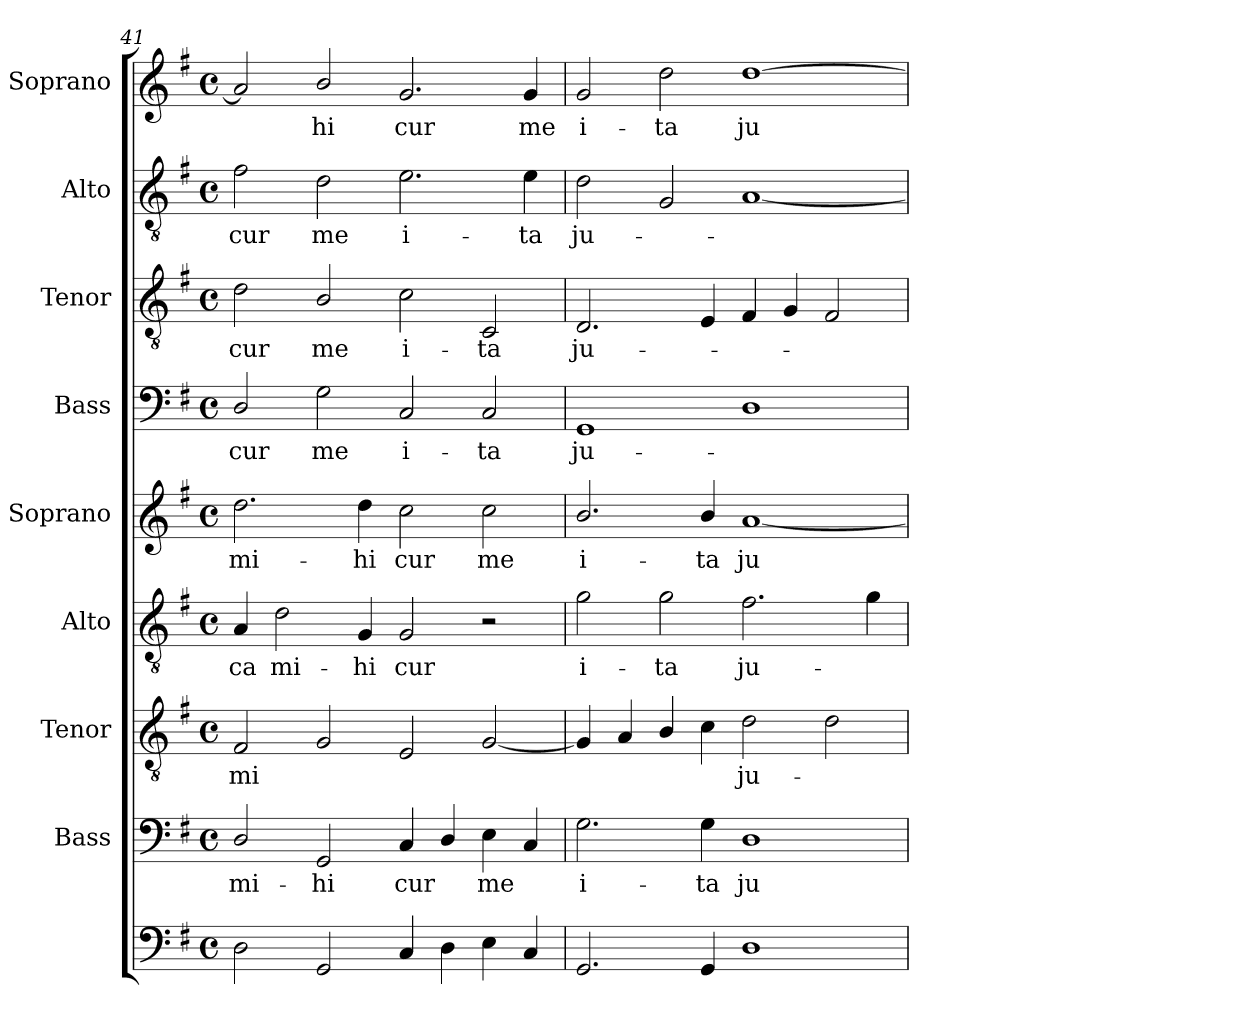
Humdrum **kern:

**kern	**kern	**text	**kern	**text	**kern	**text	**kern	**text	**kern	**text	**kern	**text	**kern	**text	**kern	**text
*part9	*part8	*part8	*part7	*part7	*part6	*part6	*part5	*part5	*part4	*part4	*part3	*part3	*part2	*part2	*part1	*part1
*staff9	*staff8	*staff8	*staff7	*staff7	*staff6	*staff6	*staff5	*staff5	*staff4	*staff4	*staff3	*staff3	*staff2	*staff2	*staff1	*staff1
*I""Violón y contrabajo"	*I"Bass	*	*I"Tenor	*	*I"Alto	*	*I"Soprano	*	*I"Bass	*	*I"Tenor	*	*I"Alto	*	*I"Soprano	*
*I'Cont.	*I'B.	*	*I'T.	*	*I'A.	*	*I'S.	*	*I'B.	*	*I'T.	*	*I'A.	*	*I'S.	*
*clefF4	*clefF4	*	*clefGv2	*	*clefGv2	*	*clefG2	*	*clefF4	*	*clefGv2	*	*clefGv2	*	*clefG2	*
*	*	*	*ITrd7c12	*	*ITrd7c12	*	*	*	*	*	*ITrd7c12	*	*ITrd7c12	*	*	*
*k[f#]	*k[f#]	*	*k[f#]	*	*k[f#]	*	*k[f#]	*	*k[f#]	*	*k[f#]	*	*k[f#]	*	*k[f#]	*
*G:	*G:	*	*G:	*	*G:	*	*G:	*	*G:	*	*G:	*	*G:	*	*G:	*
*M4/4	*M4/4	*	*M4/4	*	*M4/4	*	*M4/4	*	*M4/4	*	*M4/4	*	*M4/4	*	*M4/4	*
*met(c)	*met(c)	*	*met(c)	*	*met(c)	*	*met(c)	*	*met(c)	*	*met(c)	*	*met(c)	*	*met(c)	*
=41	=41	=41	=41	=41	=41	=41	=41	=41	=41	=41	=41	=41	=41	=41	=41	=41
!	!	!LO:LY:b:color=#000000	!	!	!	!	!	!	!	!	!	!	!	!	!	!
!	!	!	!	!LO:LY:b:color=#000000	!	!	!	!	!	!	!	!	!	!	!	!
!	!	!	!	!	!	!LO:LY:b:color=#000000	!	!	!	!	!	!	!	!	!	!
!	!	!	!	!	!	!	!	!LO:LY:b:color=#000000	!	!	!	!	!	!	!	!
!	!	!	!	!	!	!	!	!	!	!LO:LY:b:color=#000000	!	!	!	!	!	!
!	!	!	!	!	!	!	!	!	!	!	!	!LO:LY:b:color=#000000	!	!	!	!
!	!	!	!	!	!	!	!	!	!	!	!	!	!	!LO:LY:b:color=#000000	!	!
2Di\	2Di/	mi-	2FF#i/	mi	4AAi/	-ca	2.ddi\	mi-	2Di/	cur	2Di\	cur	2F#i\	cur	2ai/]	.
!	!	!	!	!	!	!LO:LY:b:color=#000000	!	!	!	!	!	!	!	!	!	!
.	.	.	.	.	2Di\	mi-	.	.	.	.	.	.	.	.	.	.
!	!	!LO:LY:b:color=#000000	!	!	!	!	!	!	!	!	!	!	!	!	!	!
!	!	!	!	!	!	!	!	!	!	!LO:LY:b:color=#000000	!	!	!	!	!	!
!	!	!	!	!	!	!	!	!	!	!	!	!LO:LY:b:color=#000000	!	!	!	!
!	!	!	!	!	!	!	!	!	!	!	!	!	!	!LO:LY:b:color=#000000	!	!
!	!	!	!	!	!	!	!	!	!	!	!	!	!	!	!	!LO:LY:b:color=#000000
2GGi/	2GGi/	-hi	2GGi/	.	.	.	.	.	2Gi\	me	2BBi/	me	2Di\	me	2bi/	-hi
!	!	!	!	!	!	!LO:LY:b:color=#000000	!	!	!	!	!	!	!	!	!	!
!	!	!	!	!	!	!	!	!LO:LY:b:color=#000000	!	!	!	!	!	!	!	!
.	.	.	.	.	4GGi/	-hi	4ddi\	-hi	.	.	.	.	.	.	.	.
!	!	!LO:LY:b:color=#000000	!	!	!	!	!	!	!	!	!	!	!	!	!	!
!	!	!	!	!	!	!LO:LY:b:color=#000000	!	!	!	!	!	!	!	!	!	!
!	!	!	!	!	!	!	!	!LO:LY:b:color=#000000	!	!	!	!	!	!	!	!
!	!	!	!	!	!	!	!	!	!	!LO:LY:b:color=#000000	!	!	!	!	!	!
!	!	!	!	!	!	!	!	!	!	!	!	!LO:LY:b:color=#000000	!	!	!	!
!	!	!	!	!	!	!	!	!	!	!	!	!	!	!LO:LY:b:color=#000000	!	!
!	!	!	!	!	!	!	!	!	!	!	!	!	!	!	!	!LO:LY:b:color=#000000
4Ci/	4Ci/	cur	2EEi/	.	2GGi/	cur	2cci\	cur	2Ci/	i-	2Ci\	i-	2.Ei\	i-	2.gi/	cur
4Di\	4Di/	.	.	.	.	.	.	.	.	.	.	.	.	.	.	.
!	!	!LO:LY:b:color=#000000	!	!	!	!	!	!	!	!	!	!	!	!	!	!
!	!	!	!	!	!	!	!	!LO:LY:b:color=#000000	!	!	!	!	!	!	!	!
!	!	!	!	!	!	!	!	!	!	!LO:LY:b:color=#000000	!	!	!	!	!	!
!	!	!	!	!	!	!	!	!	!	!	!	!LO:LY:b:color=#000000	!	!	!	!
4Ei\	4Ei\	me	[2GGi/	.	2r	.	2cci\	me	2Ci/	-ta	2CCi/	-ta	.	.	.	.
!	!	!	!	!	!	!	!	!	!	!	!	!	!	!LO:LY:b:color=#000000	!	!
!	!	!	!	!	!	!	!	!	!	!	!	!	!	!	!	!LO:LY:b:color=#000000
4Ci/	4Ci/	.	.	.	.	.	.	.	.	.	.	.	4Ei\	-ta	4gi/	me
=42	=42	=42	=42	=42	=42	=42	=42	=42	=42	=42	=42	=42	=42	=42	=42	=42
!	!	!LO:LY:b:color=#000000	!	!	!	!	!	!	!	!	!	!	!	!	!	!
!	!	!	!	!	!	!LO:LY:b:color=#000000	!	!	!	!	!	!	!	!	!	!
!	!	!	!	!	!	!	!	!LO:LY:b:color=#000000	!	!	!	!	!	!	!	!
!	!	!	!	!	!	!	!	!	!	!LO:LY:b:color=#000000	!	!	!	!	!	!
!	!	!	!	!	!	!	!	!	!	!	!	!LO:LY:b:color=#000000	!	!	!	!
!	!	!	!	!	!	!	!	!	!	!	!	!	!	!LO:LY:b:color=#000000	!	!
!	!	!	!	!	!	!	!	!	!	!	!	!	!	!	!	!LO:LY:b:color=#000000
2.GGi/	2.Gi\	i-	4GGi/]	.	2Gi\	i-	2.bi/	i-	1GGi	ju-	2.DDi/	ju-	2Di\	ju-	2gi/	i-
.	.	.	4AAi/	.	.	.	.	.	.	.	.	.	.	.	.	.
!	!	!	!	!	!	!LO:LY:b:color=#000000	!	!	!	!	!	!	!	!	!	!
!	!	!	!	!	!	!	!	!	!	!	!	!	!	!	!	!LO:LY:b:color=#000000
.	.	.	4BBi/	.	2Gi\	-ta	.	.	.	.	.	.	2GGi/	.	2ddi\	-ta
!	!	!LO:LY:b:color=#000000	!	!	!	!	!	!	!	!	!	!	!	!	!	!
!	!	!	!	!	!	!	!	!LO:LY:b:color=#000000	!	!	!	!	!	!	!	!
4GGi/	4Gi\	-ta	4Ci\	.	.	.	4bi/	-ta	.	.	4EEi/	.	.	.	.	.
!	!	!LO:LY:b:color=#000000	!	!	!	!	!	!	!	!	!	!	!	!	!	!
!	!	!	!	!LO:LY:b:color=#000000	!	!	!	!	!	!	!	!	!	!	!	!
!	!	!	!	!	!	!LO:LY:b:color=#000000	!	!	!	!	!	!	!	!	!	!
!	!	!	!	!	!	!	!	!LO:LY:b:color=#000000	!	!	!	!	!	!	!	!
!	!	!	!	!	!	!	!	!	!	!	!	!	!	!	!	!LO:LY:b:color=#000000
1Di	1Di	ju-	2Di\	ju-	2.F#i\	ju-	[1ai	ju-	1Di	.	4FF#i/	.	[1AAi	.	[1ddi	ju-
.	.	.	.	.	.	.	.	.	.	.	4GGi/	.	.	.	.	.
.	.	.	2Di\	.	.	.	.	.	.	.	2FF#i/	.	.	.	.	.
.	.	.	.	.	4Gi\	.	.	.	.	.	.	.	.	.	.	.
=	=	=	=	=	=	=	=	=	=	=	=	=	=	=	=	=
*-	*-	*-	*-	*-	*-	*-	*-	*-	*-	*-	*-	*-	*-	*-	*-	*-
